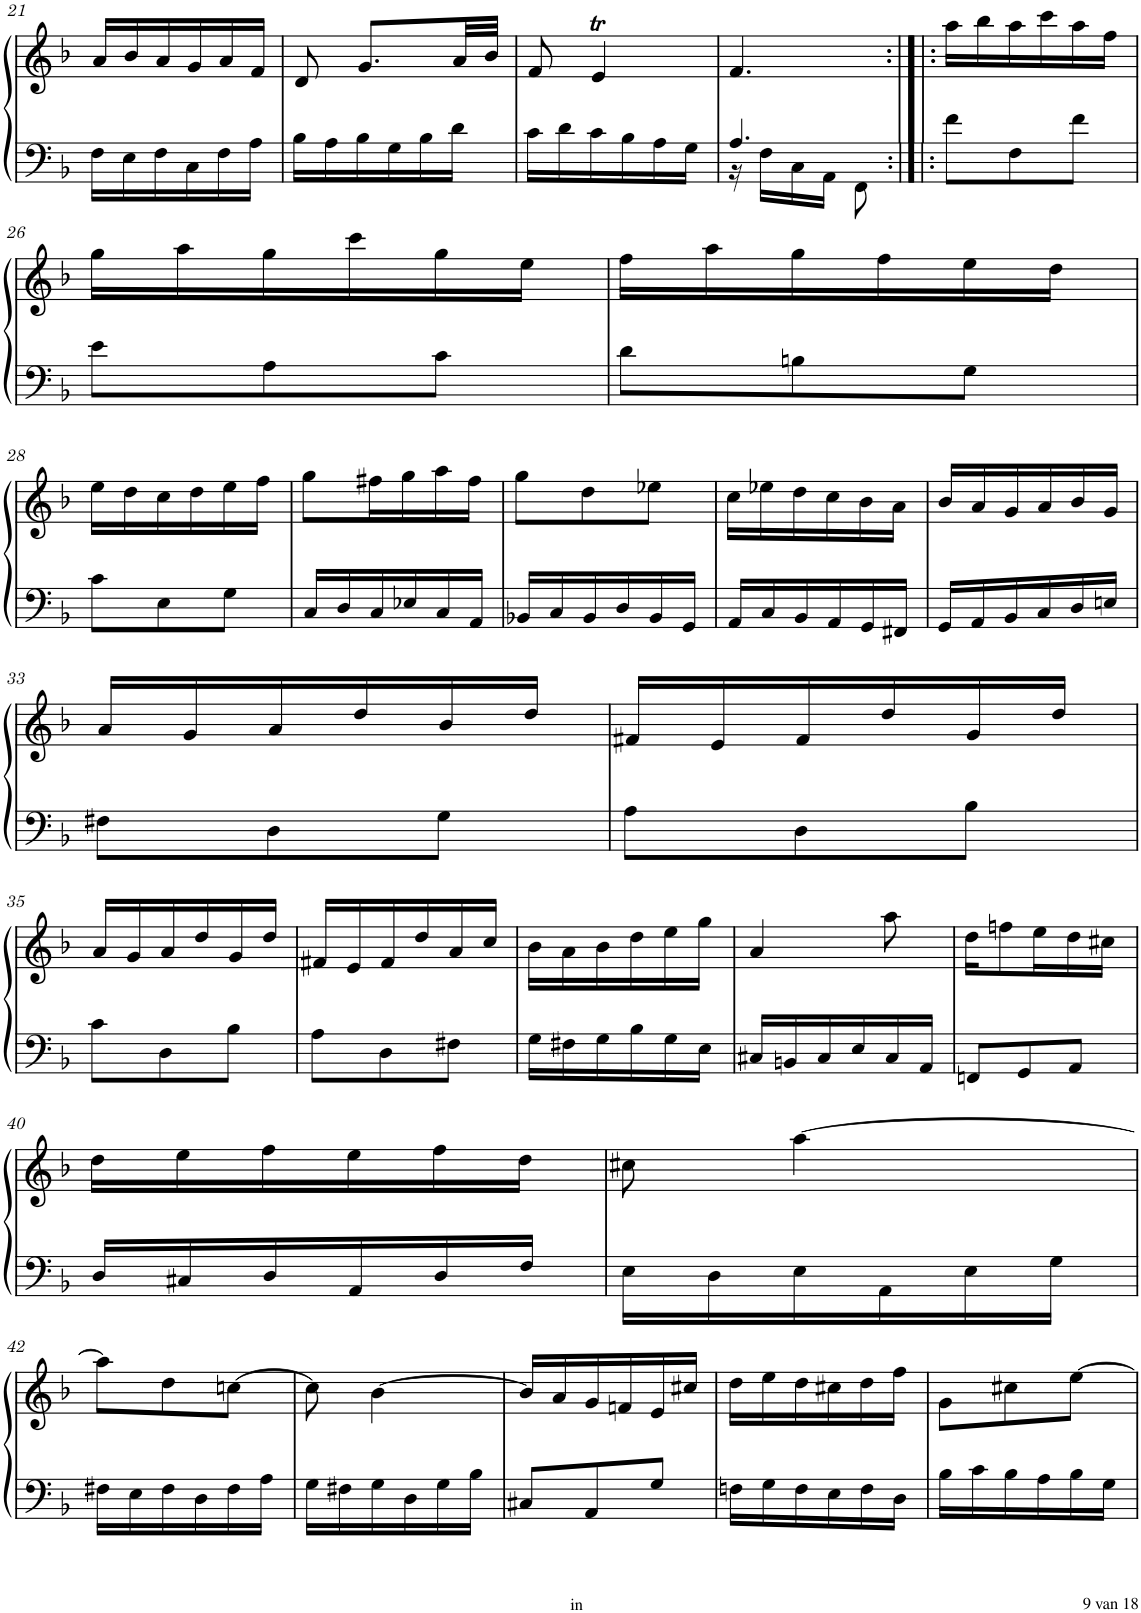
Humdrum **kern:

**kern	**kern
*part1	*part1
*staff2	*staff1
*I"Harpsichord	*
*I'Hch.	*
!!LO:PB:g=z
*clefF4	*clefG2
*k[b-]	*k[b-]
*M3/8	*M3/8
=21	=21
16F\LL	16a/LL
16E\	16b-/
16F\	16a/
16C\	16g/
16F\	16a/
16A\JJ	16f/JJ
=22	=22
16B-\LL	8d/
16A\	.
16B-\	8.g/L
16G\	.
16B-\	.
16d\JJ	32a/LL
.	32b-/JJJ
=23	=23
16c\LL	8f/
16d\	.
16c\	4et/
16B-\	.
16A\	.
16G\JJ	.
=24	=24
*^	*
4.A/	16r	4.f/
.	16F\LL	.
.	16C\	.
.	16AA\JJ	.
.	8FF\	.
*v	*v	*
=25:|!|:	=25:|!|:
8f\L	16aa\LL
.	16bb-\
8F\	16aa\
.	16ccc\
8f\J	16aa\
.	16ff\JJ
!!LO:LB:g=z
=26	=26
8e\L	16gg\LL
.	16aa\
8A\	16gg\
.	16ccc\
8c\J	16gg\
.	16ee\JJ
=27	=27
8d\L	16ff\LL
.	16aa\
8Bn\	16gg\
.	16ff\
8G\J	16ee\
.	16dd\JJ
!!LO:LB:g=z
=28	=28
8c\L	16ee\LL
.	16dd\
8E\	16cc\
.	16dd\
8G\J	16ee\
.	16ff\JJ
=29	=29
16C/LL	8gg\L
16D/	.
16C/	16ff#X\L
16E-X/	16gg\
16C/	16aa\
16AA/JJ	16ff#\JJ
=30	=30
16BB-X/LL	8gg\L
16C/	.
16BB-/	8dd\
16D/	.
16BB-/	8ee-X\J
16GG/JJ	.
=31	=31
16AA/LL	16cc\LL
16C/	16ee-X\
16BB-/	16dd\
16AA/	16cc\
16GG/	16b-\
16FF#X/JJ	16a\JJ
=32	=32
16GG/LL	16b-/LL
16AA/	16a/
16BB-/	16g/
16C/	16a/
16D/	16b-/
16En/JJ	16g/JJ
!!LO:LB:g=z
=33	=33
8F#X\L	16a/LL
.	16g/
8D\	16a/
.	16dd/
8G\J	16b-/
.	16dd/JJ
=34	=34
8A\L	16f#X/LL
.	16e/
8D\	16f#/
.	16dd/
8B-\J	16g/
.	16dd/JJ
!!LO:LB:g=z
=35	=35
8c\L	16a/LL
.	16g/
8D\	16a/
.	16dd/
8B-\J	16g/
.	16dd/JJ
=36	=36
8A\L	16f#X/LL
.	16e/
8D\	16f#/
.	16dd/
8F#X\J	16a/
.	16cc/JJ
=37	=37
16G\LL	16b-\LL
16F#X\	16a\
16G\	16b-\
16B-\	16dd\
16G\	16ee\
16E\JJ	16gg\JJ
=38	=38
16C#X/LL	4a/
16BBn/	.
16C#/	.
16E/	.
16C#/	8aa\
16AA/JJ	.
=39	=39
8FFn/L	16dd\KL
.	8ffn\
8GG/	.
.	16ee\L
8AA/J	16dd\
.	16cc#X\JJ
!!LO:LB:g=z
=40	=40
16D/LL	16dd\LL
16C#X/	16ee\
16D/	16ff\
16AA/	16ee\
16D/	16ff\
16F/JJ	16dd\JJ
=41	=41
16E\LL	8cc#X\
16D\	.
16E\	[4aa\
16AA\	.
16E\	.
16G\JJ	.
!!LO:LB:g=z
=42	=42
16F#X\LL	8aa\L]
16E\	.
16F#\	8dd\
16D\	.
16F#\	[8ccn\J
16A\JJ	.
=43	=43
16G\LL	8cc\]
16F#X\	.
16G\	[4b-\
16D\	.
16G\	.
16B-\JJ	.
=44	=44
8C#X/L	16b-/LL]
.	16a/
8AA/	16g/
.	16fn/
8G/J	16e/
.	16cc#X/JJ
=45	=45
16Fn\LL	16dd\LL
16G\	16ee\
16F\	16dd\
16E\	16cc#X\
16F\	16dd\
16D\JJ	16ff\JJ
=46	=46
16B-\LL	8g\L
16c\	.
16B-\	8cc#X\
16A\	.
16B-\	[8ee\J
16G\JJ	.
=	=
*-	*-
